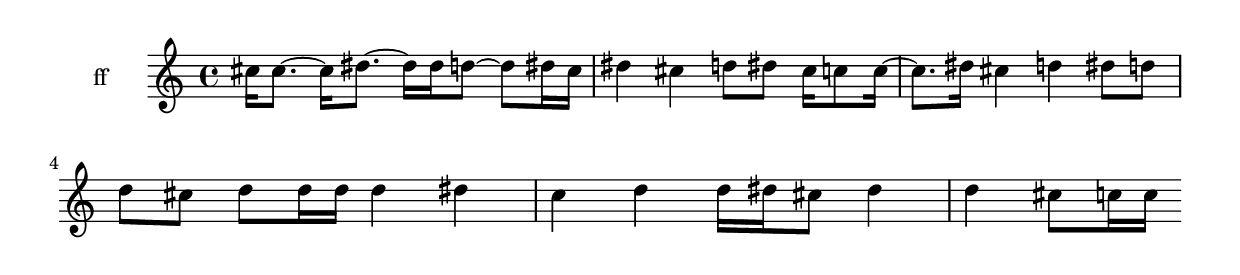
% [notes] external for Pure Data
% development-version July 14, 2014 
% by Jaime E. Oliver La Rosa
% la.rosa@nyu.edu
% @ the Waverly Labs in NYU MUSIC FAS
% Open this file with Lilypond
% more information is available at lilypond.org
% Released under the GNU General Public License.

% HEADERS

glissandoSkipOn = {
	\override NoteColumn.glissando-skip = ##t
	\hide NoteHead
	\hide Accidental
	\hide Tie
	\override NoteHead.no-ledgers = ##t
}

glissandoSkipOff = {
	\revert NoteColumn.glissando-skip
	\undo \hide NoteHead
	\undo \hide Tie
	\undo \hide Accidental
	\revert NoteHead.no-ledgers
}
ff_part = \relative c'' 
{

\time 4/4

\clef treble 
% ________________________________________bar 1 :
 cis16  cis8.~ 
	cis16  dis8.~ 
		dis16  dis16  d8~ 
			d8  dis16  cis16  |
% ________________________________________bar 2 :
dis4 
	cis4 
		d8  dis8 
			cis16  c8  c16~  |
% ________________________________________bar 3 :
c8.  dis16 
	cis4 
		d4 
			dis8  d8  |
% ________________________________________bar 4 :
d8  cis8 
	d8  d16  d16 
		d4 
			dis4  |
% ________________________________________bar 5 :
c4 
	d4 
		d16  dis16  cis8 
			dis4  |
% ________________________________________bar 6 :
d4 
	cis8  c16  c16 
}

\score {
	\new Staff \with { instrumentName = "ff" } {
		\new Voice {
			\ff_part
		}
	}
	\layout {
		\mergeDifferentlyHeadedOn
		\mergeDifferentlyDottedOn
		\set harmonicDots = ##t
		\override Glissando.thickness = #4
		\set Staff.pedalSustainStyle = #'mixed
		\override TextSpanner.bound-padding = #1.0
		\override TextSpanner.bound-details.right.padding = #1.3
		\override TextSpanner.bound-details.right.stencil-align-dir-y = #CENTER
		\override TextSpanner.bound-details.left.stencil-align-dir-y = #CENTER
		\override TextSpanner.bound-details.right-broken.text = ##f
		\override TextSpanner.bound-details.left-broken.text = ##f
		\override Glissando.minimum-length = #4
		\override Glissando.springs-and-rods = #ly:spanner::set-spacing-rods
		\override Glissando.breakable = ##t
		\override Glissando.after-line-breaking = ##t
		\set baseMoment = #(ly:make-moment 1/8)
		\set beatStructure = #'(2 2 2 2)
		#(set-default-paper-size "a4")
	}
	\midi { }
}

\version "2.18.2"
% notes Pd External version testing 
